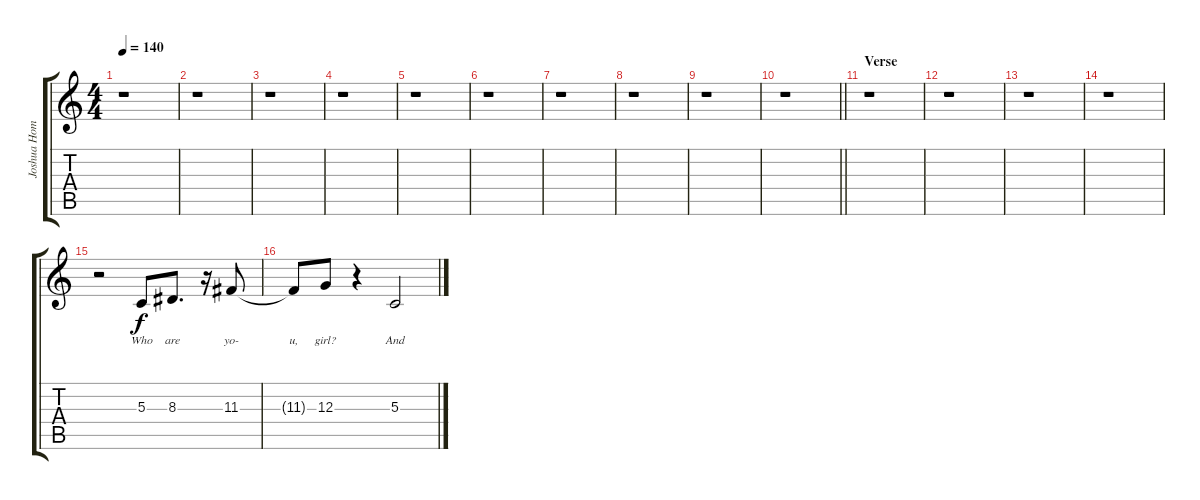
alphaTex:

\track ("Joshua Homme - Vocals" "Joshua Hom") {instrument altosax}
\staff {score tabs}
\tuning (E4 B3 G3 D3 A2 E2) {hide}
\ts (4 4)
\tempo 140
\clef g2
\ks c
r.1{dy f} |
r.1 |
r.1 |
r.1 |
r.1 |
r.1 |
r.1 |
r.1 |
r.1 |
\barLineRight lightlight
r.1 |
\section ("" "Verse")
r.1 |
r.1 |
r.1 |
r.1 |
r.2 5.3.8{lyrics (0 "Who") lyrics (1 "") lyrics (2 "") lyrics (3 "") lyrics (4 "")} 8.3.8{d lyrics (0 "are") lyrics (1 "") lyrics (2 "") lyrics (3 "") lyrics (4 "")} r.16 11.3.8{lyrics (0 "yo-") lyrics (1 "") lyrics (2 "") lyrics (3 "") lyrics (4 "")} |
11.3{t}.8{lyrics (0 "u,") lyrics (1 "") lyrics (2 "") lyrics (3 "") lyrics (4 "")} 12.3.8{lyrics (0 "girl?") lyrics (1 "") lyrics (2 "") lyrics (3 "") lyrics (4 "")} r.4 5.3.2{lyrics (0 "And") lyrics (1 "") lyrics (2 "") lyrics (3 "") lyrics (4 "")}
